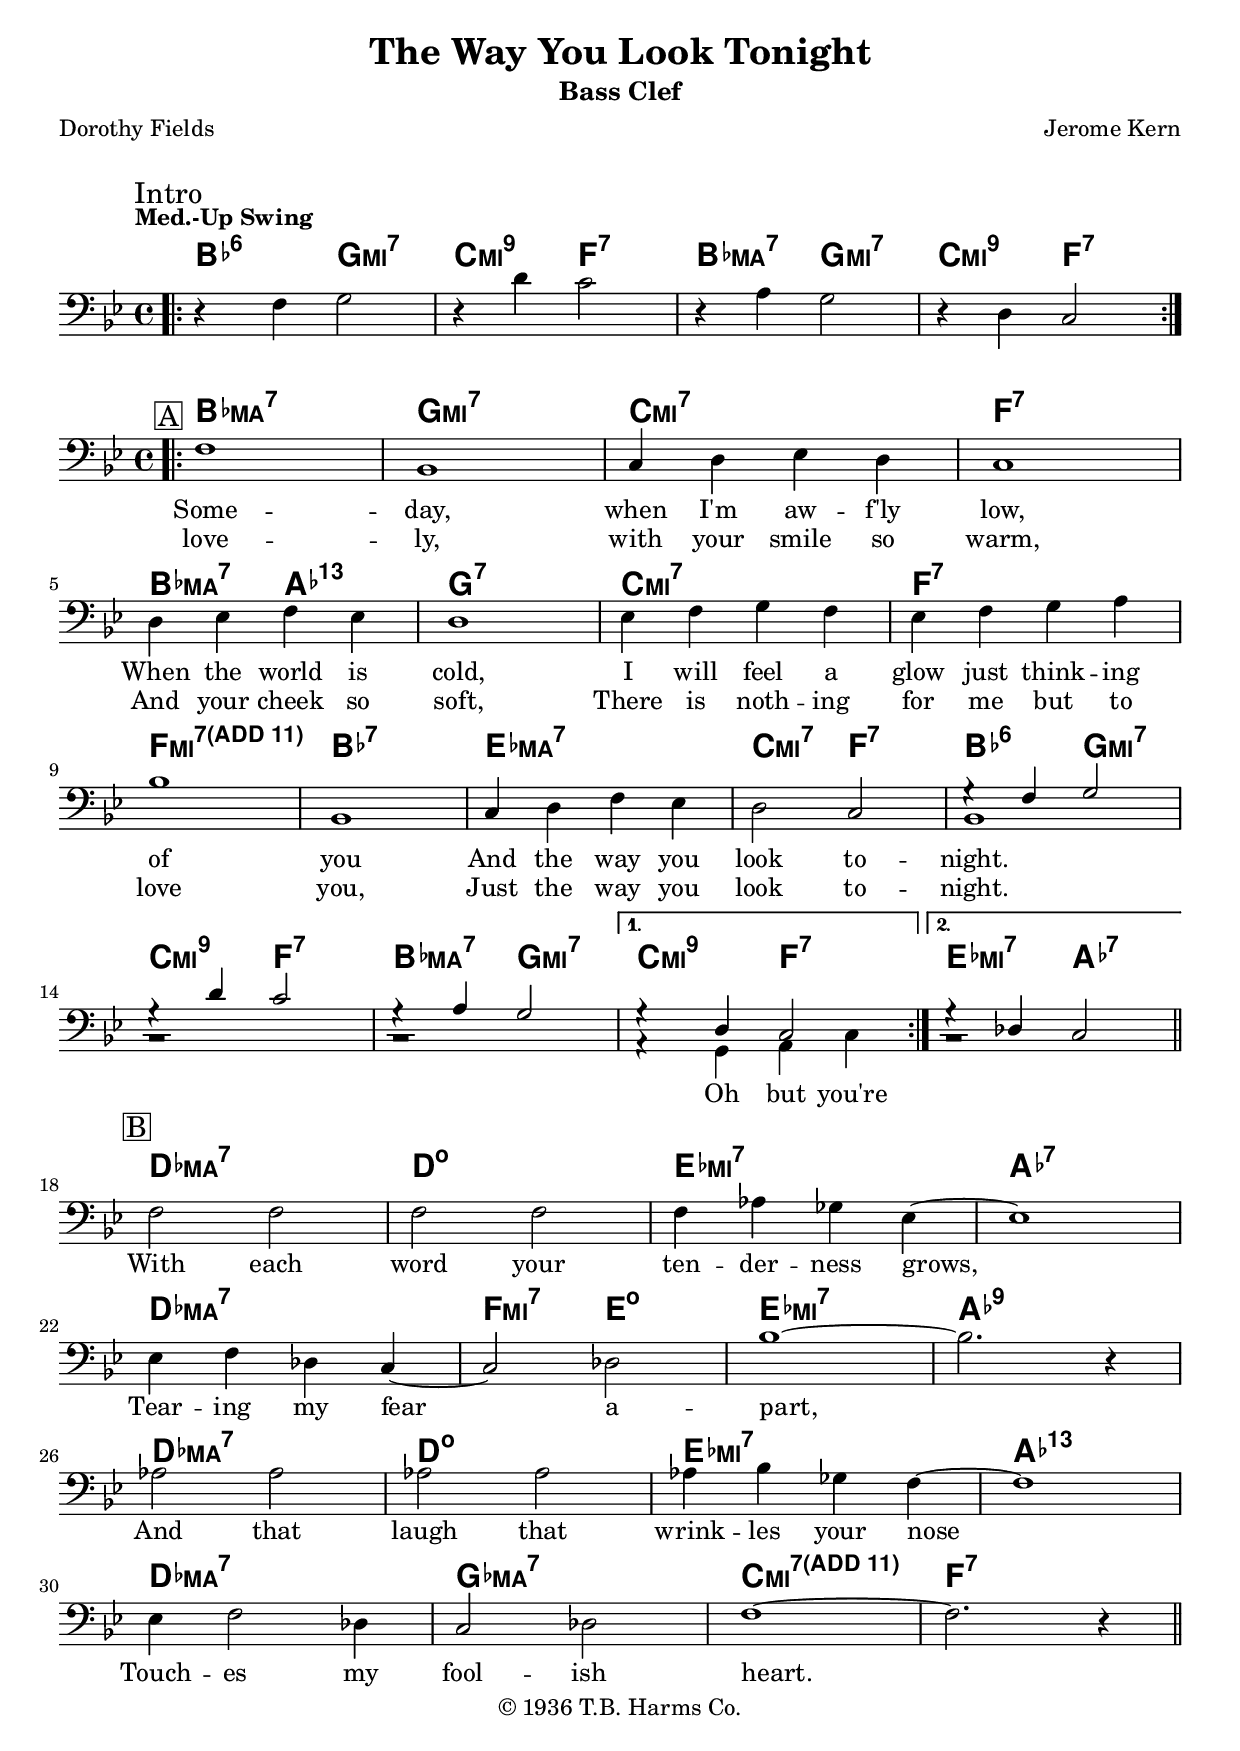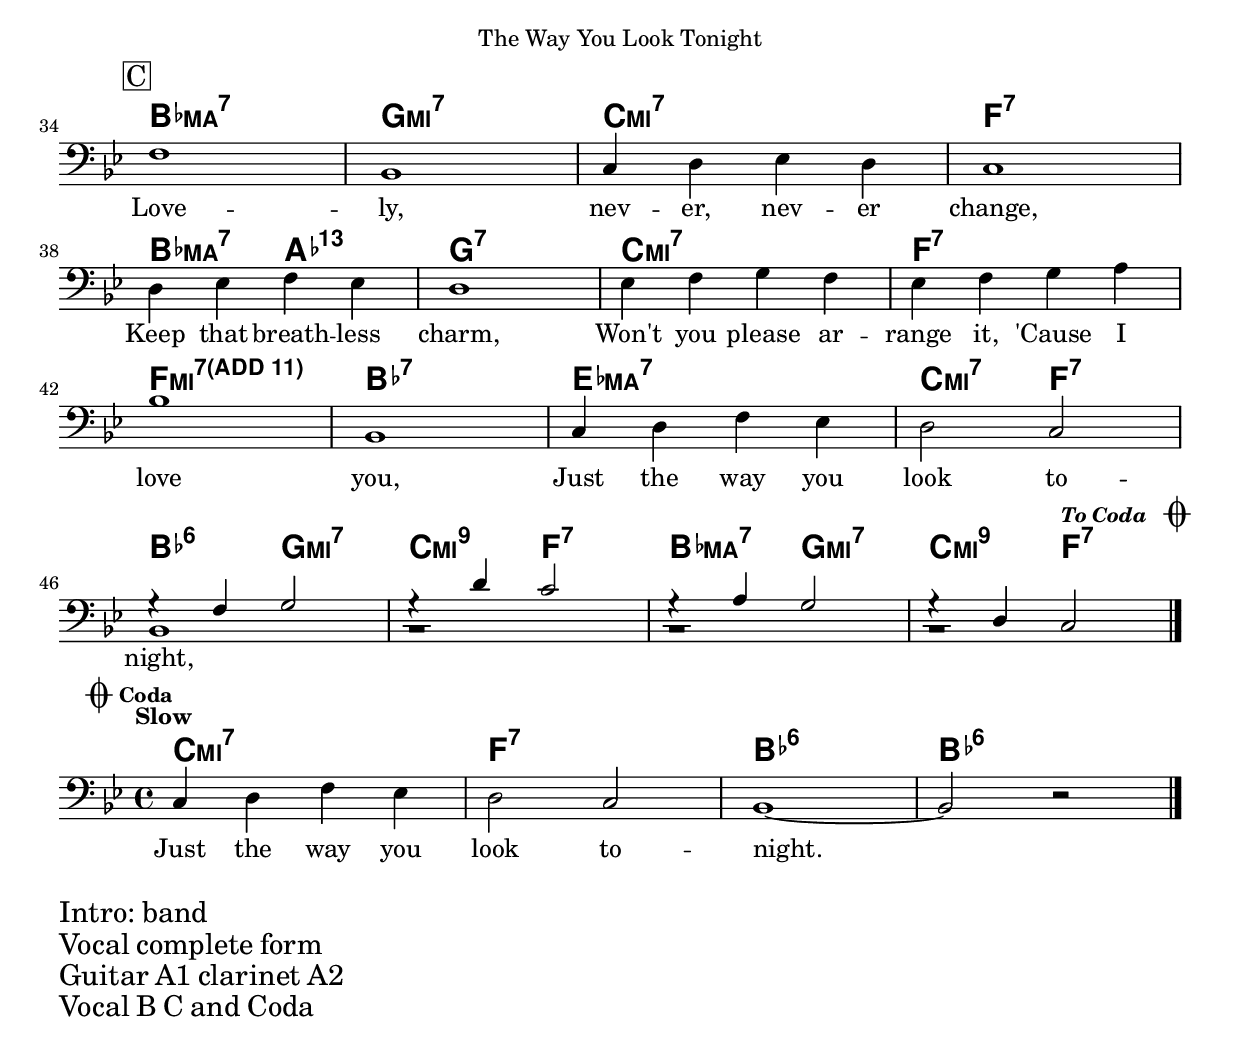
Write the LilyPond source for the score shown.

\version "2.24.0"

\include "english.ly"

instrument = "Bass Clef"
whatKey = bf,,
whatClef = "bass"

showLyrics = ##t

%% -*- Mode: LilyPond -*-

\include "lead-sheets.ily"

\header {
  title = "The Way You Look Tonight"
  subtitle = \instrument
  poet = "Dorothy Fields"
  composer = "Jerome Kern"
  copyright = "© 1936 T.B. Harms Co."
}

refrainLyricsAOne = \lyricmode {
Some -- day, when I'm aw -- f'ly low,
When the world is cold,
I will feel a glow just think -- ing of you
And the way you look to -- night.
Oh but you're
}

refrainLyricsATwo = \lyricmode {
love -- ly, with your smile so warm,
And your cheek so soft,
There is noth -- ing for me but to love you,
Just the way you look to -- night.
}

refrainLyricsB = \lyricmode {
With each word your ten -- der -- ness grows,
Tear -- ing my fear a -- part,
And that laugh that wrink -- les your nose
Touch -- es my fool -- ish heart.
}

refrainLyricsC = \lyricmode {
Love -- ly,
nev -- er, nev -- er change,
Keep that breath -- less charm,
Won't you please ar -- range it,
'Cause I love you,
Just the way you look to -- night,
}

introLyrics = \lyricmode {
}

introChords = \chordmode {
  f2:6 d2:m7 g2:m9 c2:7 f2:maj7 d2:m7 g2:m9 c2:7
}

introKey = f

introMelody = \relative g' {
  \time 4/4
  \key \introKey \major
  \clef \whatClef

  \tempo "Med.-Up Swing"

  \mark \markup{ Intro }
  \bar ".|:"

  \repeat volta 2 {
    r4 c4 d2 | r4 a'4 g2 | r4 e4 d2 | r4 a4 g2 |
    \break
  }
}

refrainChords = \chordmode {
  f1:maj7 d1:m7 g1:m7 c1:7
  f2:maj7 ef2:13 d1:7 g1:m7 c1:7
  c1:m7.11 f1:7 bf1:maj7 g2:m7 c2:7
  f2:6 d2:m7 g2:m9 c2:7 f2:maj7 d2:m7

  g2:m9 c2:7

  bf2:m7 ef2:7

  af1:maj7 a1:dim7 bf1:m7 ef1:7 
  af1:maj7 c2:m7 b2:dim7 bf1:m7 ef1:9
  af1:maj7 a1:dim7 bf1:m7 ef1:13
  af1:maj7 df1:maj7 g1:m7.11 c1:7
  
  f1:maj7 d1:m7 g1:m7 c1:7
  f2:maj7 ef2:13 d1:7 g1:m7 c1:7
  c1:m7.11 f1:7 bf1:maj7 g2:m7 c2:7
  f2:6 d2:m7 g2:m9 c2:7 f2:maj7 d2:m7 g2:m9 c2:7
}

refrainKey = f

refrainMelody = \relative g' {
  \time 4/4
  \key \refrainKey \major
  \clef \whatClef

  \mark \markup{ \box A }
  \bar ".|:"

  \repeat volta 2 {
    c1 | f,1 | g4 a4 bf4 a4 | g1 |
    \break
    a4 bf4 c4 bf4 | a1 | bf4 c4 d4 c4 | bf4 c4 d4 e4 |
    \break
    f1 | f,1 | g4 a4 c4 bf4 | a2 g2 |
    
    <<
      \new Voice
      { \voiceTwo
	\magnifyMusic 1.0 {
	  \override Stem.direction = #UP
	  d'4\rest c4 d2 | d4\rest a'4 g2 | d4\rest e4 d2 |
	}
      }
      { \voiceOne
	\override Stem.direction = #DOWN
	f,1 | e1\rest | e1\rest |
	\revert Stem.direction
      }
      >>
    \oneVoice
  }
  \alternative {
    {
     <<
      \new Voice
      { \voiceTwo
	\magnifyMusic 1.0 {
	  \override Stem.direction = #UP
	  d'4\rest a4 g2 |
	}
      }
      { \voiceOne
	\override Stem.direction = #DOWN
	e4\rest d4 e4 g4 |
	\revert Stem.direction
	}
      >>
     \oneVoice
      }
    {
     <<
      \new Voice
      { \voiceTwo
	\magnifyMusic 1.0 {
	  \override Stem.direction = #UP
	  d'4\rest af4 g2 |
	}
      }
      { \voiceOne
	\override Stem.direction = #DOWN
	e1\rest |
	\revert Stem.direction
	}
      >>
     \oneVoice
      \bar "||"
      \break
     }
  }
  \mark \markup{ \box B }

  c'2 c2 | c2 c2 | c4 ef4 df4 bf4~ | bf1 |
    \break
  bf4 c4 af4 g4~ | g2 af2 | f'1~ | f2. r4 |
    \break
  ef2 ef2 | ef2 ef2 | ef4 f4 df4 c4~ | c1 |
    \break
  bf4 c2 af4 | g2 af2 | c1~ | c2. r4 |
  \bar "||"
    \pageBreak

  \mark \markup{ \box C }

  c1 | f,1 | g4 a4 bf4 a4 | g1 |
    \break
  a4 bf4 c4 bf4 | a1 | bf4 c4 d4 c4 | bf4 c4 d4 e4 |
    \break
  f1 | f,1 | g4 a4 c4 bf4 | a2 g2 |
  
    <<
      \new Voice
      { \voiceTwo
	\magnifyMusic 1.0 {
	  \override Stem.direction = #UP
	  d'4\rest c4 d2 | d4\rest a'4 g2 | d4\rest e4 d2 | d4\rest a4 g2 |
	}
      }
      { \voiceOne
	\override Stem.direction = #DOWN
	f1 | e1\rest | e1\rest | e1\rest |
	\revert Stem.direction
      }
      >>
     \oneVoice

  \textToCoda
  \bar "|."
}

codaLyrics = \lyricmode {
Just the way you look to -- night.
}

codaChords = \chordmode {
  g1:m7 c1:7 f1:6 f1:6
}

codaKey = f

codaMelody = \relative g' {
  \time 4/4
  \key \codaKey \major
  \clef \whatClef

  \tempo "Slow"

  \textCoda
   g4 a4 c4 bf4 | a2 g2 | f1~ | f2 r2 |

  \bar "|."
}

\include "paper.ily"

\markup {
  % Leave a gap after the header
  \vspace #1
}

\include "intro.ily"

\score {
  <<
    { \context ChordNames 
      {
      \override ChordName.font-size = #+3
      \override ChordName.font-series = #'bold
     \transpose f \whatKey {
	\refrainChords
	}
      }
      }
    \new Staff {
      \context Voice = "voiceMelody" { 
	\transpose f \whatKey {
	  \refrainMelody
	  }
	}
    }
    \new Lyrics \lyricsto "voiceMelody"
    {
      <<
	\refrainLyricsAOne
	\new Lyrics {
	  \set associatedVoice = "voiceMelody"
	  \refrainLyricsATwo }
      >>
      \refrainLyricsB
      \refrainLyricsC
    }
  >>
  \layout { ragged-right = ##f }
}

\include "coda.ily"

performanceNotes =
\markup {
  \column {
    \line { \huge { Intro: band } }
    \line { \huge { Vocal complete form } }
    \line { \huge { Guitar A1 clarinet A2 } }
    \line { \huge { Vocal B C and Coda } }
  }
}

\include "notes.ily"

